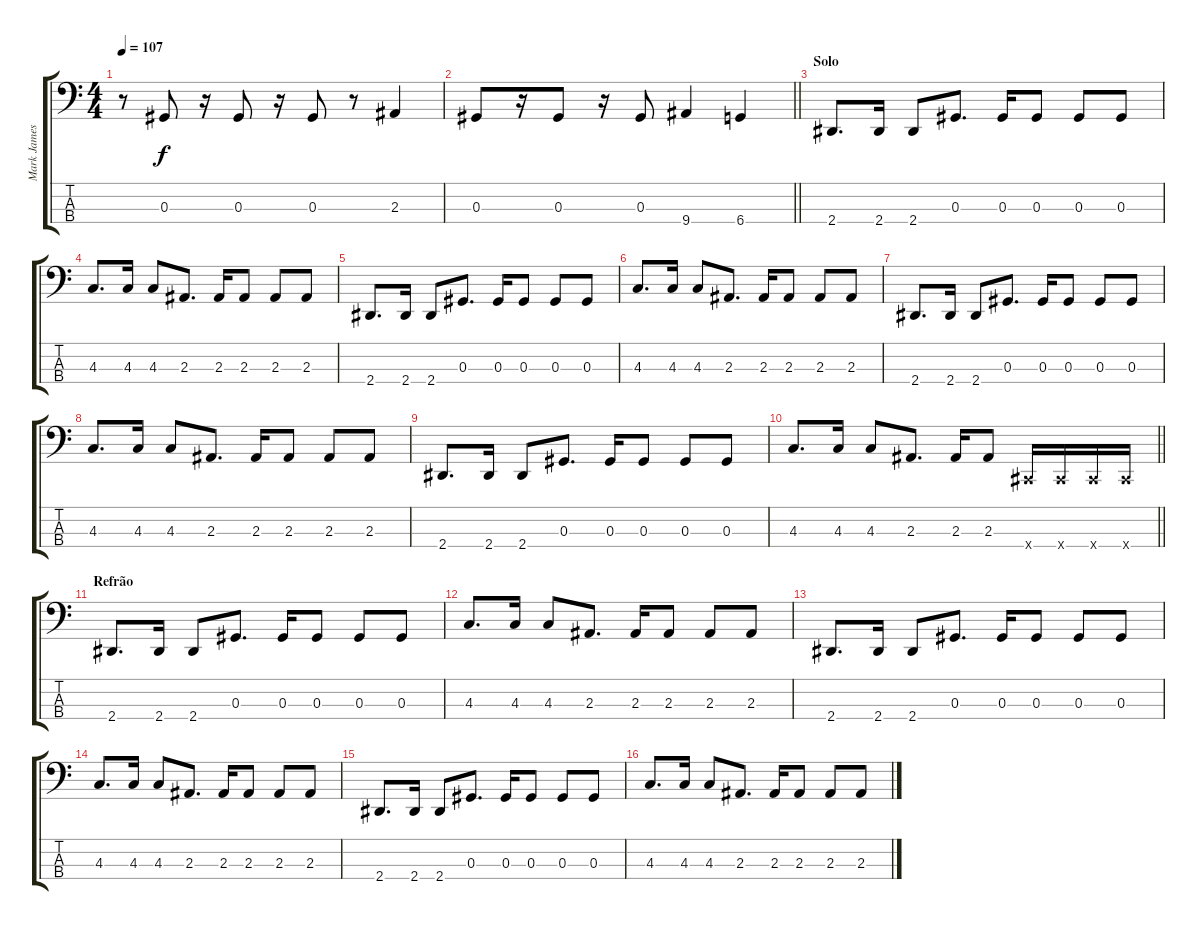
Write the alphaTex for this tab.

\track ("Mark James" "Mark James") {instrument electricbassfinger}
\staff {score tabs}
\tuning (Gb2 Db2 Ab1 Db1) {hide}
\ts (4 4)
\tempo 107
\clef f4
\ks c
r.8{dy f} 0.3.8 r.16 0.3.8 r.16 0.3.8 r.8 2.3.4 |
\barLineRight lightlight
0.3.8 r.16 0.3.8 r.16 0.3.8 9.4.4 6.4.4 |
\section ("" "Solo")
2.4.8{d} 2.4.16 2.4.8 0.3.8{d} 0.3.16 0.3.8 0.3.8 0.3.8 |
4.3.8{d} 4.3.16 4.3.8 2.3.8{d} 2.3.16 2.3.8 2.3.8 2.3.8 |
2.4.8{d} 2.4.16 2.4.8 0.3.8{d} 0.3.16 0.3.8 0.3.8 0.3.8 |
4.3.8{d} 4.3.16 4.3.8 2.3.8{d} 2.3.16 2.3.8 2.3.8 2.3.8 |
2.4.8{d} 2.4.16 2.4.8 0.3.8{d} 0.3.16 0.3.8 0.3.8 0.3.8 |
4.3.8{d} 4.3.16 4.3.8 2.3.8{d} 2.3.16 2.3.8 2.3.8 2.3.8 |
2.4.8{d} 2.4.16 2.4.8 0.3.8{d} 0.3.16 0.3.8 0.3.8 0.3.8 |
\barLineRight lightlight
4.3.8{d} 4.3.16 4.3.8 2.3.8{d} 2.3.16 2.3.8 0.4{x}.16 0.4{x}.16 0.4{x}.16 0.4{x}.16 |
\section ("" "Refrão")
2.4.8{d} 2.4.16 2.4.8 0.3.8{d} 0.3.16 0.3.8 0.3.8 0.3.8 |
4.3.8{d} 4.3.16 4.3.8 2.3.8{d} 2.3.16 2.3.8 2.3.8 2.3.8 |
2.4.8{d} 2.4.16 2.4.8 0.3.8{d} 0.3.16 0.3.8 0.3.8 0.3.8 |
4.3.8{d} 4.3.16 4.3.8 2.3.8{d} 2.3.16 2.3.8 2.3.8 2.3.8 |
2.4.8{d} 2.4.16 2.4.8 0.3.8{d} 0.3.16 0.3.8 0.3.8 0.3.8 |
4.3.8{d} 4.3.16 4.3.8 2.3.8{d} 2.3.16 2.3.8 2.3.8 2.3.8
